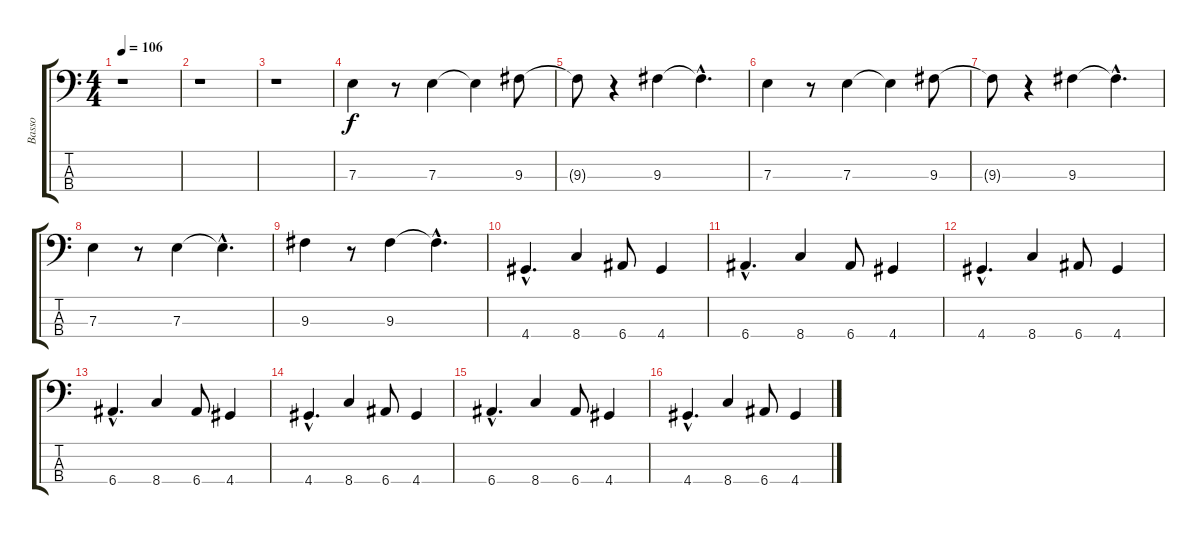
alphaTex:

\track ("Basso" "Basso") {instrument electricbassfinger}
\staff {score tabs}
\tuning (G2 D2 A1 E1) {hide}
\ts (4 4)
\tempo 106
\clef f4
\ks c
r.1{dy f instrument electricbassfinger} |
r.1 |
r.1 |
7.3.4 r.8 7.3.4 7.3{t}.4 9.3.8 |
9.3{t}.8 r.4 9.3.4 9.3{hac t}.4{d} |
7.3.4 r.8 7.3.4 7.3{t}.4 9.3.8 |
9.3{t}.8 r.4 9.3.4 9.3{hac t}.4{d} |
7.3.4 r.8 7.3.4 7.3{hac t}.4{d} |
9.3.4 r.8 9.3.4 9.3{hac t}.4{d} |
4.4{hac}.4{d} 8.4.4 6.4.8 4.4.4 |
6.4{hac}.4{d} 8.4.4 6.4.8 4.4.4 |
4.4{hac}.4{d} 8.4.4 6.4.8 4.4.4 |
6.4{hac}.4{d} 8.4.4 6.4.8 4.4.4 |
4.4{hac}.4{d} 8.4.4 6.4.8 4.4.4 |
6.4{hac}.4{d} 8.4.4 6.4.8 4.4.4 |
4.4{hac}.4{d} 8.4.4 6.4.8 4.4.4
